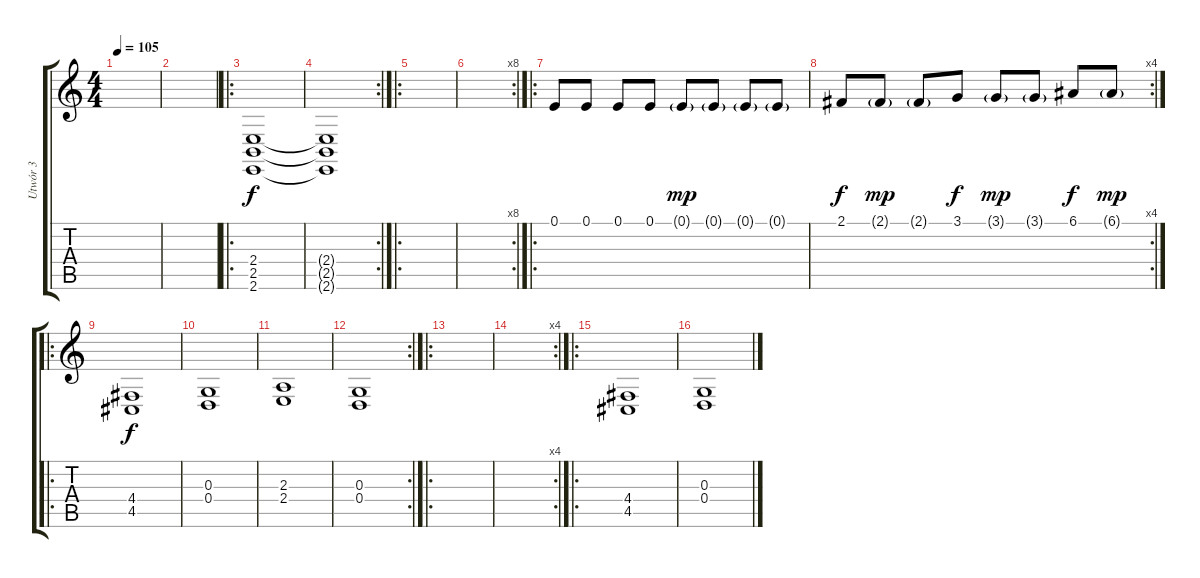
\track ("Utwór 3" "Utwór 3") {instrument synthstrings1}
\staff {score tabs}
\tuning (E4 B3 G3 D3 A2 D2) {hide}
\ts (4 4)
\tempo 105
\clef g2
\ks c
|
|
\ro
(2.4 2.5 2.6).1 |
\rc 2
(2.4{t} 2.5{t} 2.6{t}).1 |
\ro
|
\rc 8
|
\ro
0.1.8{instrument distortionguitar} 0.1.8 0.1.8 0.1.8 0.1{g}.8{dy mp} 0.1{g}.8 0.1{g}.8 0.1{g}.8 |
\rc 4
2.1.8{dy f} 2.1{g}.8{dy mp} 2.1{g}.8 3.1.8{dy f} 3.1{g}.8{dy mp} 3.1{g}.8 6.1.8{dy f} 6.1{g}.8{dy mp} |
\ro
(4.4 4.5).1{dy f instrument choiraahs} |
(0.3 0.4).1 |
(2.3 2.4).1 |
\rc 2
(0.3 0.4).1 |
\ro
|
\rc 4
|
\ro
(4.4 4.5).1 |
(0.3 0.4).1
